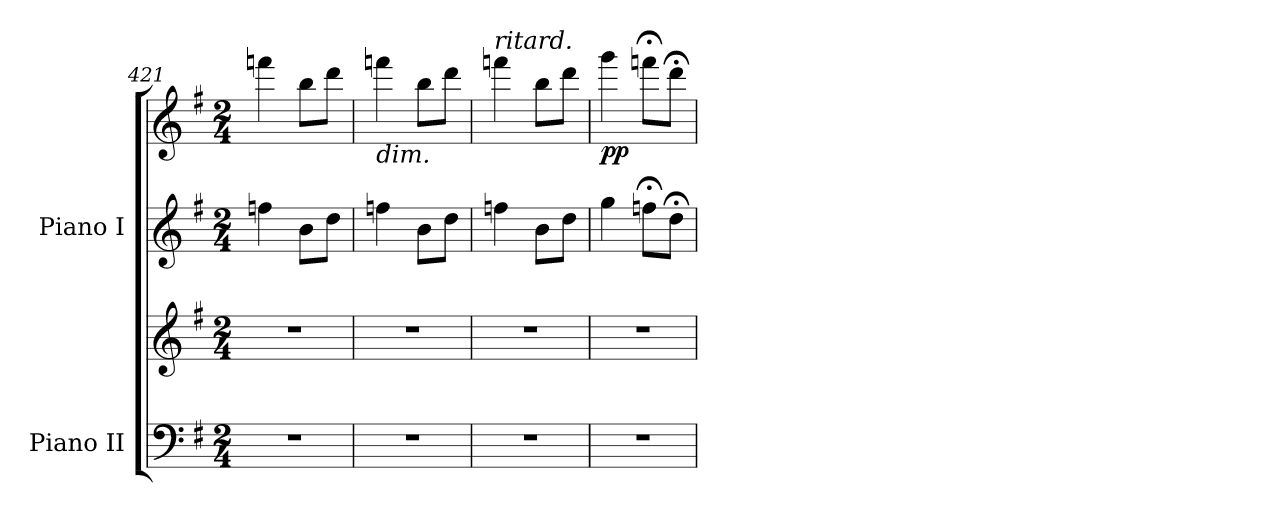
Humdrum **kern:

**kern	**kern	**kern	**kern	**dynam
*part2	*part2	*part1	*part1	*part1
*staff4	*staff3	*staff2	*staff1	*staff1/2
*I"Piano II	*	*I"Piano I	*	*
*I'Pno. II	*	*I'Pno. I	*	*
*clefF4	*clefG2	*clefG2	*clefG2	*
*k[f#]	*k[f#]	*k[f#]	*k[f#]	*
*M2/4	*M2/4	*M2/4	*M2/4	*
=421	=421	=421	=421	=421
2r	2r	4ffn\	4fffn\	.
.	.	8b\L	8bb\L	.
.	.	8dd\J	8ddd\J	.
=422	=422	=422	=422	=422
*	*	*	*MM130	*
!	!	!	!LO:TX:b:i:t=dim.	!
2r	2r	4ffn\	4fffn\	.
.	.	8b\L	8bb\L	.
.	.	8dd\J	8ddd\J	.
=423	=423	=423	=423	=423
!	!	!	!LO:TX:a:i:t=ritard.	!
2r	2r	4ffn\	4fffn\	.
.	.	8b\L	8bb\L	.
.	.	8dd\J	8ddd\J	.
!!LO:LB:g=z
=424	=424	=424	=424	=424
*	*	*	*MM100	*
!	!	!	!	!LO:DY:b
2r	2r	4gg\	4ggg\	pp
.	.	8ffn;<\L	8fffn;<\L	.
.	.	8dd;<\J	8ddd;<\J	.
=	=	=	=	=
*-	*-	*-	*-	*-
